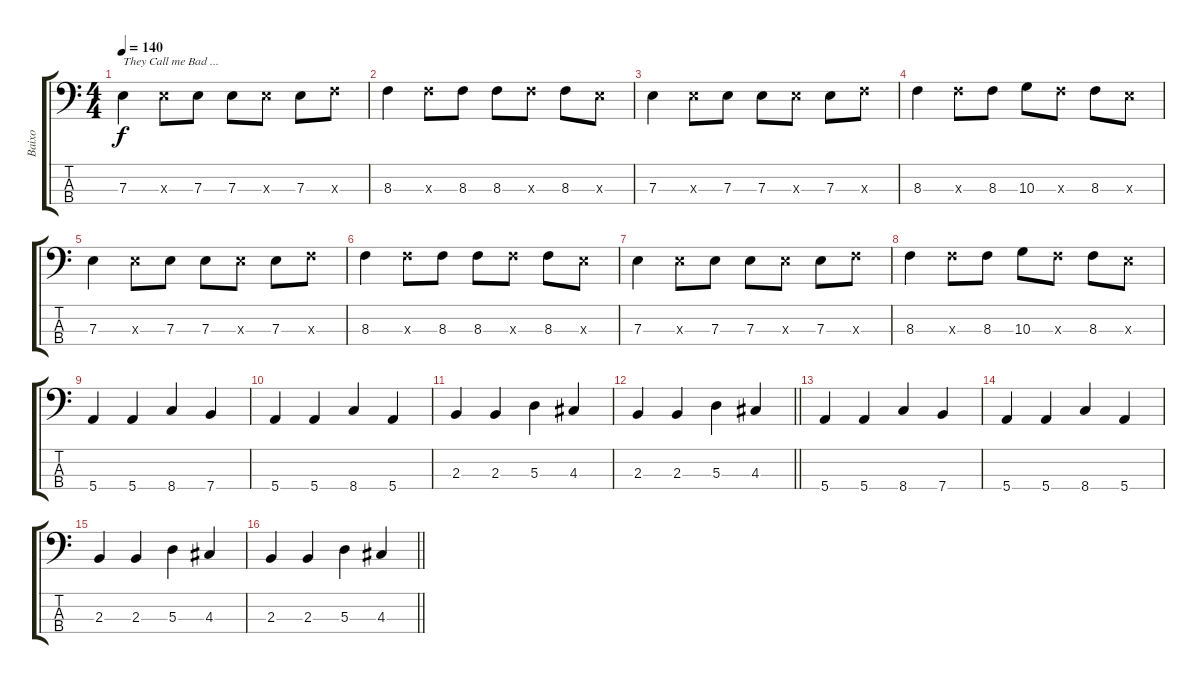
\track ("Baixo" "Baixo") {instrument electricbassfinger}
\staff {score tabs}
\tuning (G2 D2 A1 E1) {hide}
\ts (4 4)
\tempo 140
\clef f4
\ks c
7.3.4{txt "They Call me Bad ..." dy f} 7.3{x}.8 7.3.8 7.3.8 7.3{x}.8 7.3.8 8.3{x}.8 |
8.3.4 8.3{x}.8 8.3.8 8.3.8 8.3{x}.8 8.3.8 7.3{x}.8 |
7.3.4 7.3{x}.8 7.3.8 7.3.8 7.3{x}.8 7.3.8 8.3{x}.8 |
8.3.4 8.3{x}.8 8.3.8 10.3.8 8.3{x}.8 8.3.8 7.3{x}.8 |
7.3.4 7.3{x}.8 7.3.8 7.3.8 7.3{x}.8 7.3.8 8.3{x}.8 |
8.3.4 8.3{x}.8 8.3.8 8.3.8 8.3{x}.8 8.3.8 7.3{x}.8 |
7.3.4 7.3{x}.8 7.3.8 7.3.8 7.3{x}.8 7.3.8 8.3{x}.8 |
8.3.4 8.3{x}.8 8.3.8 10.3.8 8.3{x}.8 8.3.8 7.3{x}.8 |
5.4.4 5.4.4 8.4.4 7.4.4 |
5.4.4 5.4.4 8.4.4 5.4.4 |
2.3.4 2.3.4 5.3.4 4.3.4 |
\barLineRight lightlight
2.3.4 2.3.4 5.3.4 4.3.4 |
5.4.4 5.4.4 8.4.4 7.4.4 |
5.4.4 5.4.4 8.4.4 5.4.4 |
2.3.4 2.3.4 5.3.4 4.3.4 |
\barLineRight lightlight
2.3.4 2.3.4 5.3.4 4.3.4
